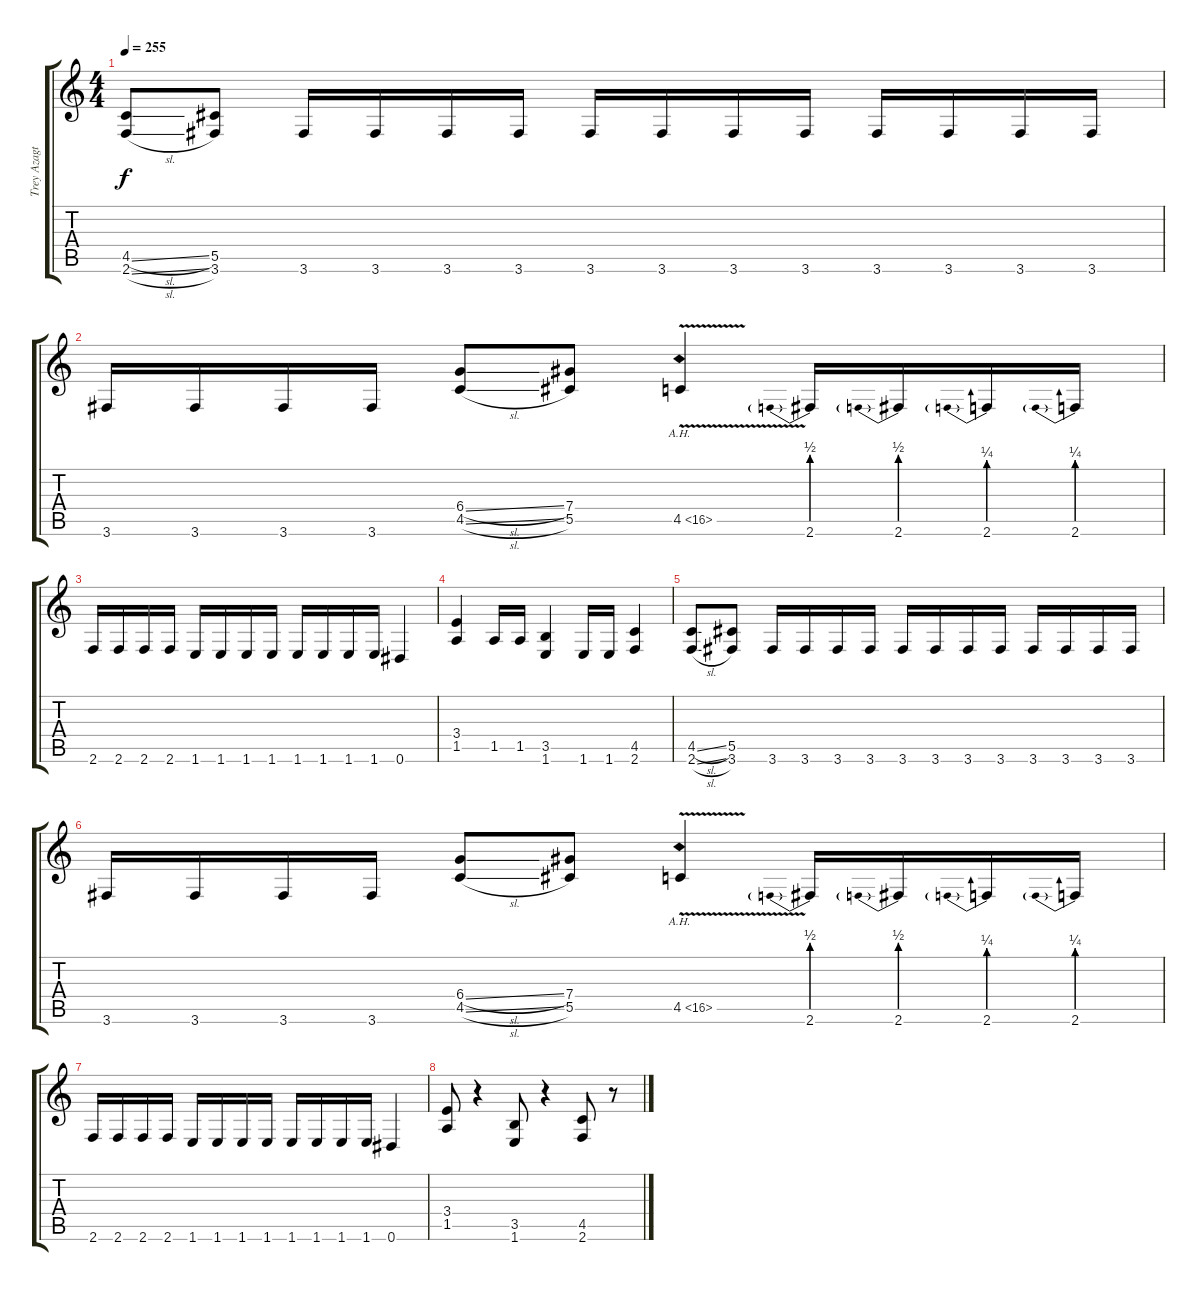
\track ("Trey Azagthoth" "Trey Azagt") {instrument overdrivenguitar}
\staff {score tabs}
\tuning (Eb4 Bb3 Gb3 Db3 Ab2 Eb2) {hide}
\ts (4 4)
\tempo 255
\clef g2
\ks c
(4.5{sl} 2.6{sl}).8{dy f} (5.5 3.6).8 3.6.16 3.6.16 3.6.16 3.6.16 3.6.16 3.6.16 3.6.16 3.6.16 3.6.16 3.6.16 3.6.16 3.6.16 |
3.6.16 3.6.16 3.6.16 3.6.16 (6.4{sl} 4.5{sl}).8 (7.4 5.5).8 4.5{ah 12 v}.4 2.6{be (prebend 0 2 60 2)}.16 2.6{be (prebend 0 2 60 2)}.16 2.6{be (prebend 0 1 60 1)}.16 2.6{be (prebend 0 1 60 1)}.16 |
2.6.16 2.6.16 2.6.16 2.6.16 1.6.16 1.6.16 1.6.16 1.6.16 1.6.16 1.6.16 1.6.16 1.6.16 0.6.4 |
(3.4 1.5).4 1.5.16 1.5.16 (3.5 1.6).4 1.6.16 1.6.16 (4.5 2.6).4 |
(4.5{sl} 2.6{sl}).8 (5.5 3.6).8 3.6.16 3.6.16 3.6.16 3.6.16 3.6.16 3.6.16 3.6.16 3.6.16 3.6.16 3.6.16 3.6.16 3.6.16 |
3.6.16 3.6.16 3.6.16 3.6.16 (6.4{sl} 4.5{sl}).8 (7.4 5.5).8 4.5{ah 12 v}.4 2.6{be (prebend 0 2 60 2)}.16 2.6{be (prebend 0 2 60 2)}.16 2.6{be (prebend 0 1 60 1)}.16 2.6{be (prebend 0 1 60 1)}.16 |
2.6.16 2.6.16 2.6.16 2.6.16 1.6.16 1.6.16 1.6.16 1.6.16 1.6.16 1.6.16 1.6.16 1.6.16 0.6.4 |
(3.4 1.5).8 r.4 (3.5 1.6).8 r.4 (4.5 2.6).8 r.8
